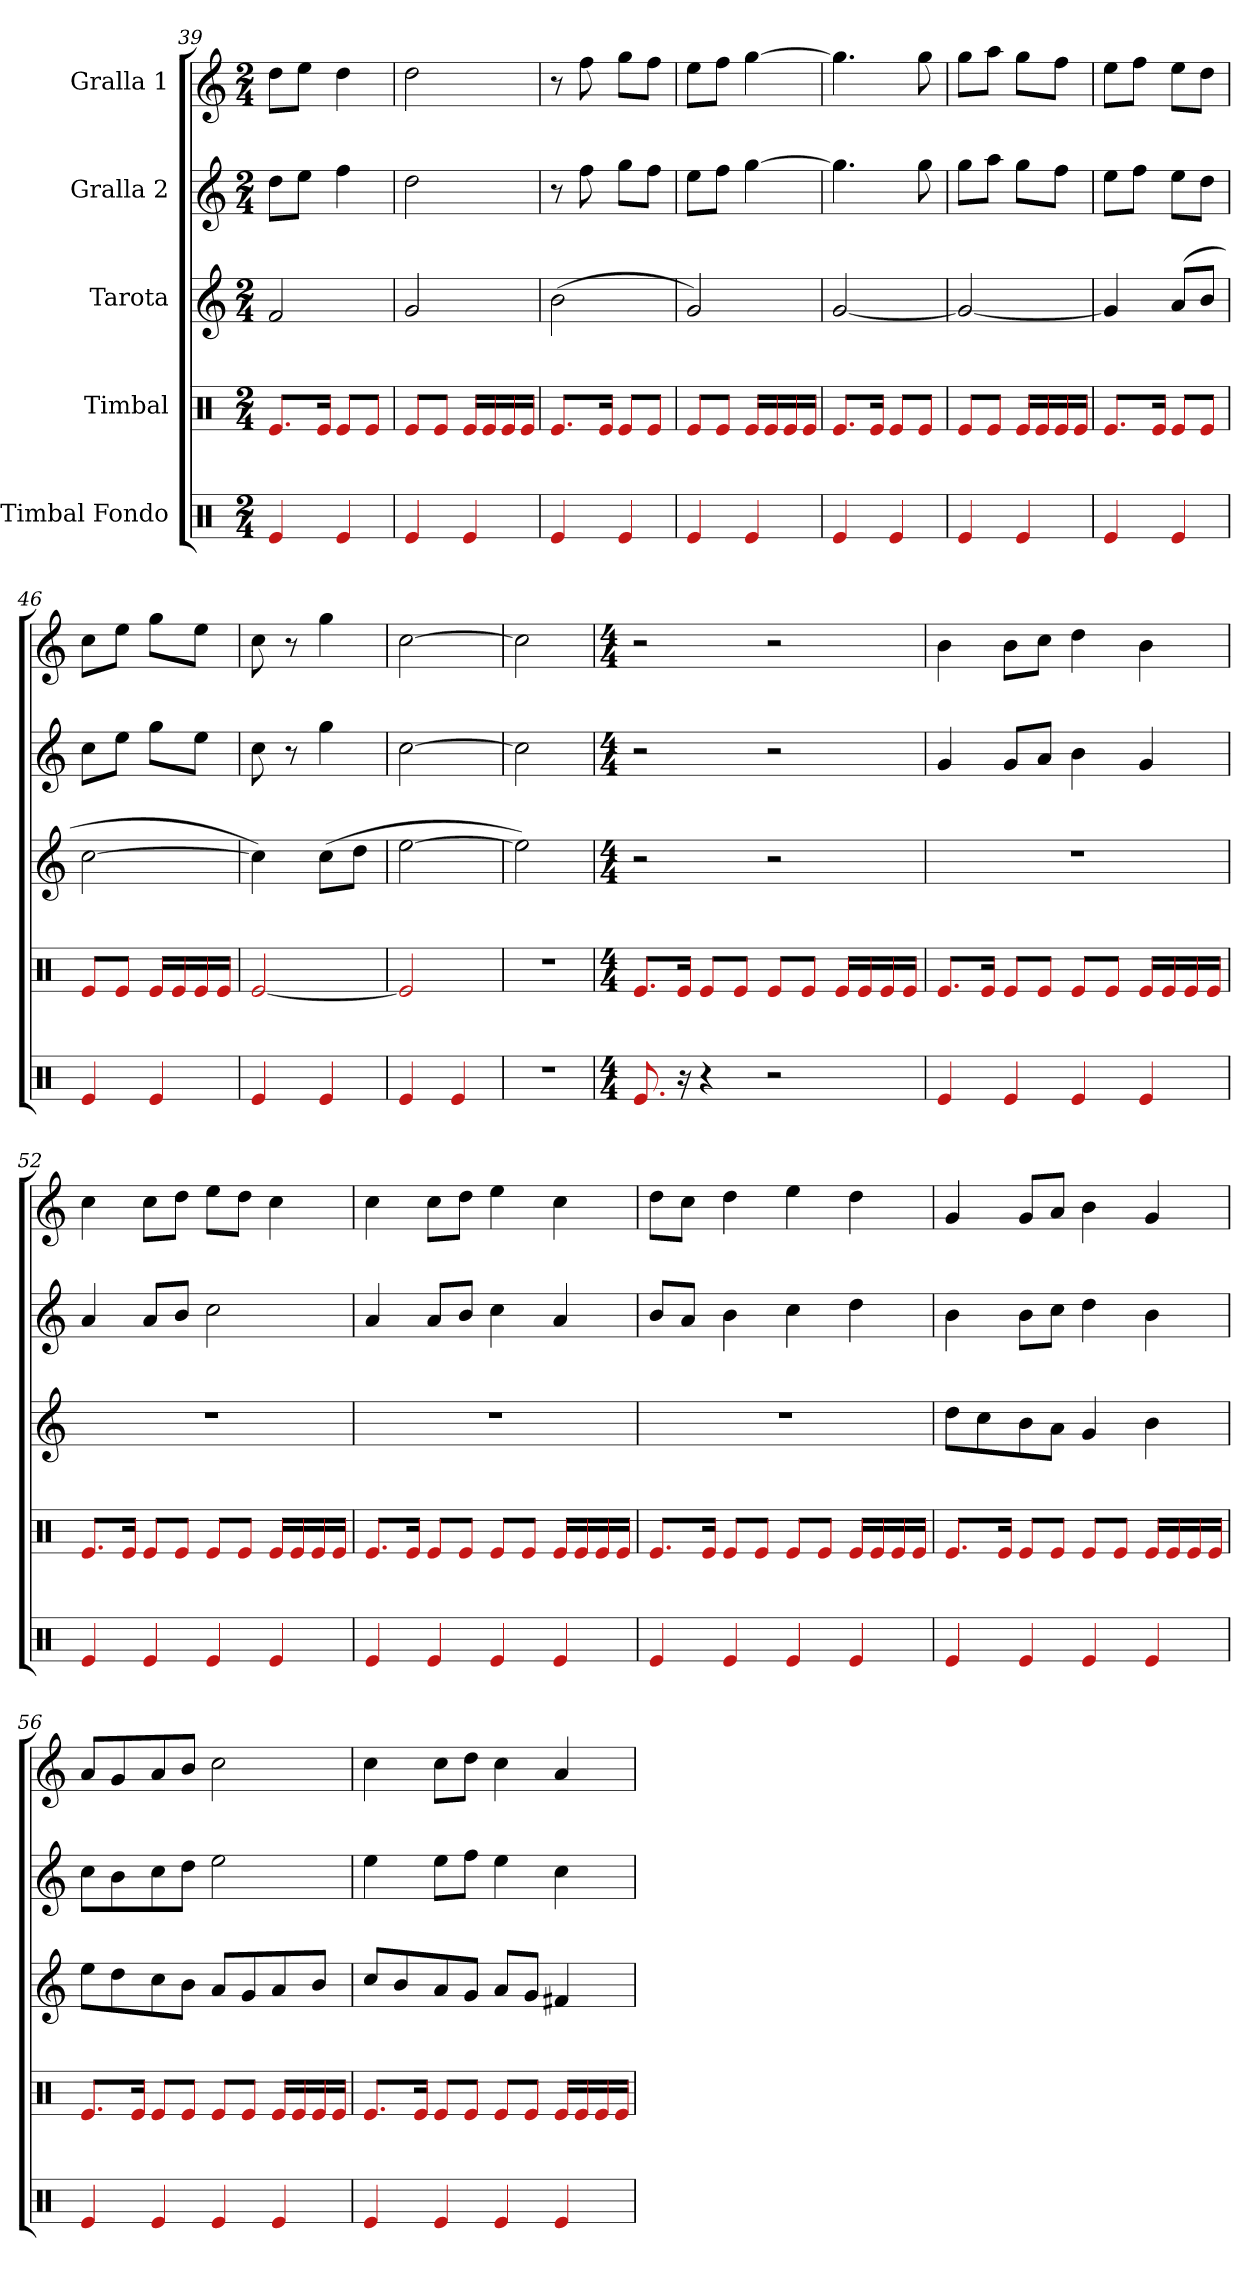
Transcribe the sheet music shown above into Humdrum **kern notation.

**kern	**kern	**kern	**kern	**kern
*part5	*part4	*part3	*part2	*part1
*staff5	*staff4	*staff3	*staff2	*staff1
*I"Timbal Fondo	*I"Timbal	*I"Tarota	*I"Gralla 2	*I"Gralla 1
*clefX	*clefX	*clefG2	*clefG2	*clefG2
*k[]	*k[]	*k[]	*k[]	*k[]
*M2/4	*M2/4	*M2/4	*M2/4	*M2/4
=39	=39	=39	=39	=39
4e/	8.e/L	2f/	8dd\L	8dd\L
.	.	.	8ee\J	8ee\J
.	16e/Jk	.	.	.
4e/	8e/L	.	4ff\	4dd\
.	8e/J	.	.	.
=40	=40	=40	=40	=40
4e/	8e/L	2g/	2dd\	2dd\
.	8e/J	.	.	.
4e/	16e/LL	.	.	.
.	16e/	.	.	.
.	16e/	.	.	.
.	16e/JJ	.	.	.
=41	=41	=41	=41	=41
4e/	8.e/L	(>2b\	8r	8r
.	.	.	8ff\	8ff\
.	16e/Jk	.	.	.
4e/	8e/L	.	8gg\L	8gg\L
.	8e/J	.	8ff\J	8ff\J
=42	=42	=42	=42	=42
4e/	8e/L	2g/)	8ee\L	8ee\L
.	8e/J	.	8ff\J	8ff\J
4e/	16e/LL	.	[4gg\	[4gg\
.	16e/	.	.	.
.	16e/	.	.	.
.	16e/JJ	.	.	.
!!LO:PB:g=z
=43	=43	=43	=43	=43
4e/	8.e/L	[2g/	4.gg\]	4.gg\]
.	16e/Jk	.	.	.
4e/	8e/L	.	.	.
.	8e/J	.	8gg\	8gg\
=44	=44	=44	=44	=44
4e/	8e/L	2g/_	8gg\L	8gg\L
.	8e/J	.	8aa\J	8aa\J
4e/	16e/LL	.	8gg\L	8gg\L
.	16e/	.	.	.
.	16e/	.	8ff\J	8ff\J
.	16e/JJ	.	.	.
=45	=45	=45	=45	=45
4e/	8.e/L	4g/]	8ee\L	8ee\L
.	.	.	8ff\J	8ff\J
.	16e/Jk	.	.	.
4e/	8e/L	(>8a/L	8ee\L	8ee\L
.	8e/J	8b/J	8dd\J	8dd\J
=46	=46	=46	=46	=46
4e/	8e/L	[2cc\	8cc\L	8cc\L
.	8e/J	.	8ee\J	8ee\J
4e/	16e/LL	.	8gg\L	8gg\L
.	16e/	.	.	.
.	16e/	.	8ee\J	8ee\J
.	16e/JJ	.	.	.
=47	=47	=47	=47	=47
4e/	[2e/	4cc\])	8cc\	8cc\
.	.	.	8r	8r
4e/	.	(>8cc\L	4gg\	4gg\
.	.	8dd\J	.	.
=48	=48	=48	=48	=48
4e/	2e/]	[2ee\	[2cc\	[2cc\
4e/	.	.	.	.
=49	=49	=49	=49	=49
2r	2r	2ee\])	2cc\]	2cc\]
!!LO:LB:g=z
=50	=50	=50	=50	=50
*M4/4	*M4/4	*M4/4	*M4/4	*M4/4
8.e/	8.e/L	2r	2r	2r
16r	16e/Jk	.	.	.
4r	8e/L	.	.	.
.	8e/J	.	.	.
2r	8e/L	2r	2r	2r
.	8e/J	.	.	.
.	16e/LL	.	.	.
.	16e/	.	.	.
.	16e/	.	.	.
.	16e/JJ	.	.	.
=51	=51	=51	=51	=51
4e/	8.e/L	1r	4g/	4b\
.	16e/Jk	.	.	.
4e/	8e/L	.	8g/L	8b\L
.	8e/J	.	8a/J	8cc\J
4e/	8e/L	.	4b\	4dd\
.	8e/J	.	.	.
4e/	16e/LL	.	4g/	4b\
.	16e/	.	.	.
.	16e/	.	.	.
.	16e/JJ	.	.	.
=52	=52	=52	=52	=52
4e/	8.e/L	1r	4a/	4cc\
.	16e/Jk	.	.	.
4e/	8e/L	.	8a/L	8cc\L
.	8e/J	.	8b/J	8dd\J
4e/	8e/L	.	2cc\	8ee\L
.	8e/J	.	.	8dd\J
4e/	16e/LL	.	.	4cc\
.	16e/	.	.	.
.	16e/	.	.	.
.	16e/JJ	.	.	.
!!LO:LB:g=z
=53	=53	=53	=53	=53
4e/	8.e/L	1r	4a/	4cc\
.	16e/Jk	.	.	.
4e/	8e/L	.	8a/L	8cc\L
.	8e/J	.	8b/J	8dd\J
4e/	8e/L	.	4cc\	4ee\
.	8e/J	.	.	.
4e/	16e/LL	.	4a/	4cc\
.	16e/	.	.	.
.	16e/	.	.	.
.	16e/JJ	.	.	.
=54	=54	=54	=54	=54
4e/	8.e/L	1r	8b/L	8dd\L
.	.	.	8a/J	8cc\J
.	16e/Jk	.	.	.
4e/	8e/L	.	4b\	4dd\
.	8e/J	.	.	.
4e/	8e/L	.	4cc\	4ee\
.	8e/J	.	.	.
4e/	16e/LL	.	4dd\	4dd\
.	16e/	.	.	.
.	16e/	.	.	.
.	16e/JJ	.	.	.
=55	=55	=55	=55	=55
4e/	8.e/L	8dd\L	4b\	4g/
.	.	8cc\	.	.
.	16e/Jk	.	.	.
4e/	8e/L	8b\	8b\L	8g/L
.	8e/J	8a\J	8cc\J	8a/J
4e/	8e/L	4g/	4dd\	4b\
.	8e/J	.	.	.
4e/	16e/LL	4b\	4b\	4g/
.	16e/	.	.	.
.	16e/	.	.	.
.	16e/JJ	.	.	.
!!LO:PB:g=z
=56	=56	=56	=56	=56
4e/	8.e/L	8ee\L	8cc\L	8a/L
.	.	8dd\	8b\	8g/
.	16e/Jk	.	.	.
4e/	8e/L	8cc\	8cc\	8a/
.	8e/J	8b\J	8dd\J	8b/J
4e/	8e/L	8a/L	2ee\	2cc\
.	8e/J	8g/	.	.
4e/	16e/LL	8a/	.	.
.	16e/	.	.	.
.	16e/	8b/J	.	.
.	16e/JJ	.	.	.
=57	=57	=57	=57	=57
4e/	8.e/L	8cc/L	4ee\	4cc\
.	.	8b/	.	.
.	16e/Jk	.	.	.
4e/	8e/L	8a/	8ee\L	8cc\L
.	8e/J	8g/J	8ff\J	8dd\J
4e/	8e/L	8a/L	4ee\	4cc\
.	8e/J	8g/J	.	.
4e/	16e/LL	4f#X/	4cc\	4a/
.	16e/	.	.	.
.	16e/	.	.	.
.	16e/JJ	.	.	.
=	=	=	=	=
*-	*-	*-	*-	*-
